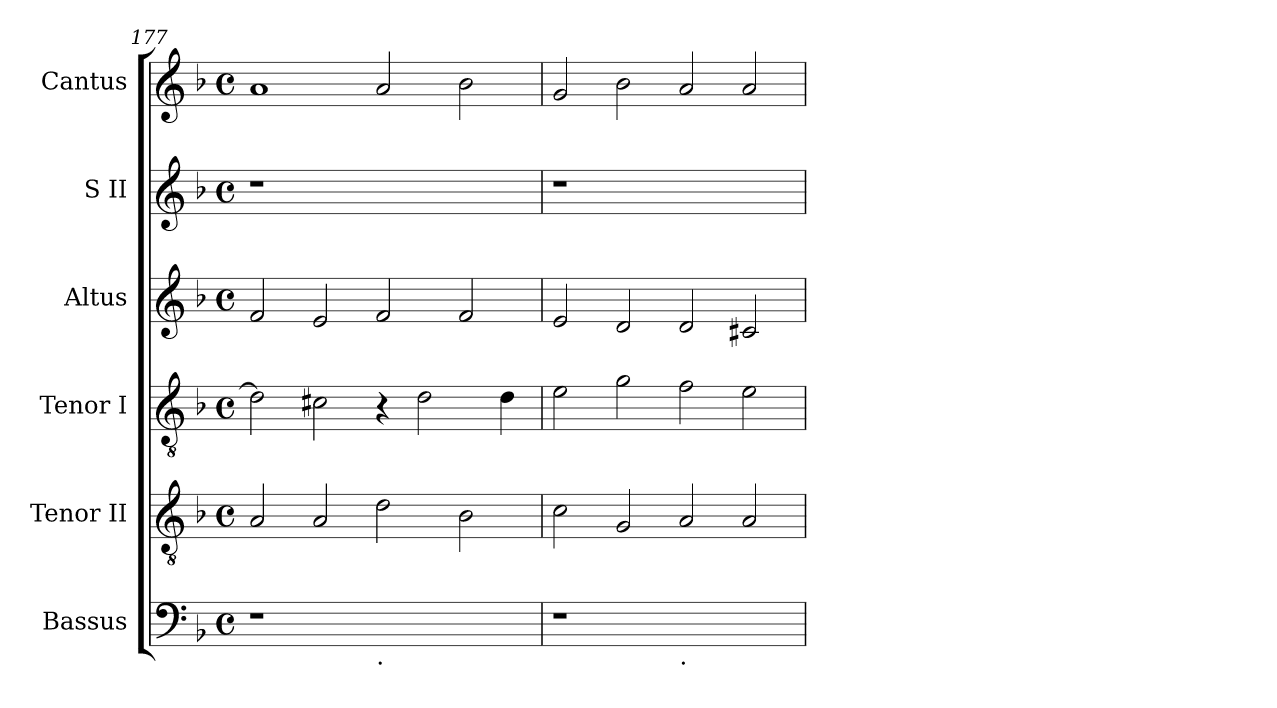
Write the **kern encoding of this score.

**kern	**kern	**kern	**kern	**kern	**kern
*part6	*part5	*part4	*part3	*part2	*part1
*staff6	*staff5	*staff4	*staff3	*staff2	*staff1
*I"Bassus	*I"Tenor II	*I"Tenor I	*I"Altus	*I"S II	*I"Cantus
*I'B	*I'T II	*I'T I	*I'A	*	*
!!LO:LB:g=z
*clefF4	*clefGv2	*clefGv2	*clefG2	*clefG2	*clefG2
*k[b-]	*k[b-]	*k[b-]	*k[b-]	*k[b-]	*k[b-]
*F:	*F:	*F:	*F:	*F:	*F:
*M4/4	*M4/4	*M4/4	*M4/4	*M4/4	*M4/4
*met(c)	*met(c)	*met(c)	*met(c)	*met(c)	*met(c)
=177	=177	=177	=177	=177	=177
1r	2A/	2d\]	2f/	1r	1a
.	2A/	2c#X\	2e/	.	.
!LO:TX:b:t=.	!	!	!	!	!
1ryy	2d\	4r	2f/	1ryy	2a/
.	.	2d\	.	.	.
.	2B-\	.	2f/	.	2b-\
.	.	4d\	.	.	.
=178	=178	=178	=178	=178	=178
1r	2c\	2e\	2e/	1r	2g/
.	2G/	2g\	2d/	.	2b-\
!LO:TX:b:t=.	!	!	!	!	!
1ryy	2A/	2f\	2d/	1ryy	2a/
.	2A/	2e\	2c#X/	.	2a/
=	=	=	=	=	=
*-	*-	*-	*-	*-	*-
